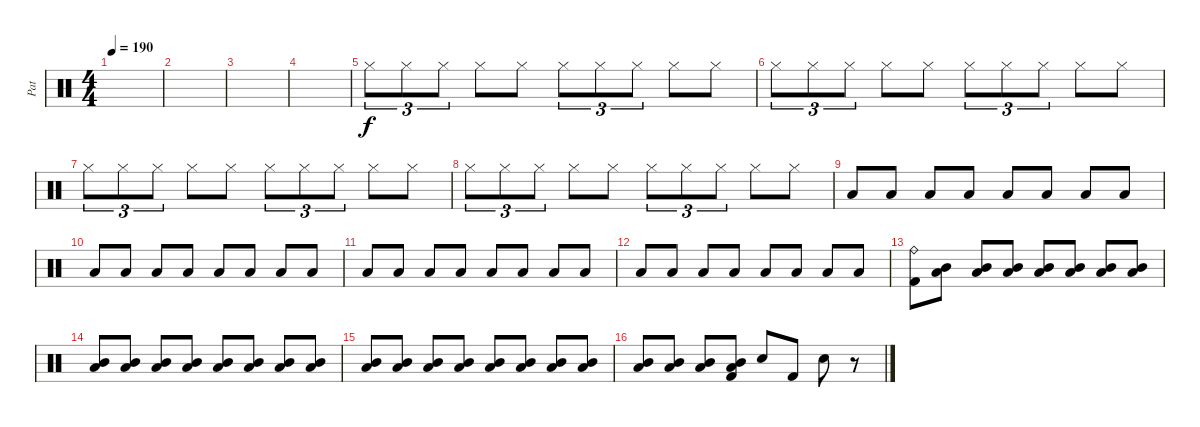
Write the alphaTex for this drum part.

\track ("Pat" "Pat") {instrument percussion}
\staff {score}
\articulation defaults
\ts (4 4)
\tempo 190
\clef neutral
\ks c
|
|
|
|
"Hi-Hat (closed)".8{tu (3 2)} "Hi-Hat (closed)".8{tu (3 2)} "Hi-Hat (closed)".8{tu (3 2)} "Hi-Hat (closed)".8 "Hi-Hat (closed)".8 "Hi-Hat (closed)".8{tu (3 2)} "Hi-Hat (closed)".8{tu (3 2)} "Hi-Hat (closed)".8{tu (3 2)} "Hi-Hat (closed)".8 "Hi-Hat (closed)".8 |
"Hi-Hat (closed)".8{tu (3 2)} "Hi-Hat (closed)".8{tu (3 2)} "Hi-Hat (closed)".8{tu (3 2)} "Hi-Hat (closed)".8 "Hi-Hat (closed)".8 "Hi-Hat (closed)".8{tu (3 2)} "Hi-Hat (closed)".8{tu (3 2)} "Hi-Hat (closed)".8{tu (3 2)} "Hi-Hat (closed)".8 "Hi-Hat (closed)".8 |
"Hi-Hat (closed)".8{tu (3 2)} "Hi-Hat (closed)".8{tu (3 2)} "Hi-Hat (closed)".8{tu (3 2)} "Hi-Hat (closed)".8 "Hi-Hat (closed)".8 "Hi-Hat (closed)".8{tu (3 2)} "Hi-Hat (closed)".8{tu (3 2)} "Hi-Hat (closed)".8{tu (3 2)} "Hi-Hat (closed)".8 "Hi-Hat (closed)".8 |
"Hi-Hat (closed)".8{tu (3 2)} "Hi-Hat (closed)".8{tu (3 2)} "Hi-Hat (closed)".8{tu (3 2)} "Hi-Hat (closed)".8 "Hi-Hat (closed)".8 "Hi-Hat (closed)".8{tu (3 2)} "Hi-Hat (closed)".8{tu (3 2)} "Hi-Hat (closed)".8{tu (3 2)} "Hi-Hat (closed)".8 "Hi-Hat (closed)".8 |
"Low Tom (hit)".8 "Low Tom (hit)".8 "Low Tom (hit)".8 "Low Tom (hit)".8 "Low Tom (hit)".8 "Low Tom (hit)".8 "Low Tom (hit)".8 "Low Tom (hit)".8 |
"Low Tom (hit)".8 "Low Tom (hit)".8 "Low Tom (hit)".8 "Low Tom (hit)".8 "Low Tom (hit)".8 "Low Tom (hit)".8 "Low Tom (hit)".8 "Low Tom (hit)".8 |
"Low Tom (hit)".8 "Low Tom (hit)".8 "Low Tom (hit)".8 "Low Tom (hit)".8 "Low Tom (hit)".8 "Low Tom (hit)".8 "Low Tom (hit)".8 "Low Tom (hit)".8 |
"Low Tom (hit)".8 "Low Tom (hit)".8 "Low Tom (hit)".8 "Low Tom (hit)".8 "Low Tom (hit)".8 "Low Tom (hit)".8 "Low Tom (hit)".8 "Low Tom (hit)".8 |
("Ride (bell)" "Kick (hit) 2").8 ("Mid Tom (hit)" "Low Tom (hit)").8 ("Mid Tom (hit)" "Low Tom (hit)").8 ("Mid Tom (hit)" "Low Tom (hit)").8 ("Mid Tom (hit)" "Low Tom (hit)").8 ("Mid Tom (hit)" "Low Tom (hit)").8 ("Mid Tom (hit)" "Low Tom (hit)").8 ("Mid Tom (hit)" "Low Tom (hit)").8 |
("Mid Tom (hit)" "Low Tom (hit)").8 ("Mid Tom (hit)" "Low Tom (hit)").8 ("Mid Tom (hit)" "Low Tom (hit)").8 ("Mid Tom (hit)" "Low Tom (hit)").8 ("Mid Tom (hit)" "Low Tom (hit)").8 ("Mid Tom (hit)" "Low Tom (hit)").8 ("Mid Tom (hit)" "Low Tom (hit)").8 ("Mid Tom (hit)" "Low Tom (hit)").8 |
("Mid Tom (hit)" "Low Tom (hit)").8 ("Mid Tom (hit)" "Low Tom (hit)").8 ("Mid Tom (hit)" "Low Tom (hit)").8 ("Mid Tom (hit)" "Low Tom (hit)").8 ("Mid Tom (hit)" "Low Tom (hit)").8 ("Mid Tom (hit)" "Low Tom (hit)").8 ("Mid Tom (hit)" "Low Tom (hit)").8 ("Mid Tom (hit)" "Low Tom (hit)").8 |
("Mid Tom (hit)" "Low Tom (hit)").8 ("Mid Tom (hit)" "Low Tom (hit)").8 ("Mid Tom (hit)" "Low Tom (hit)").8 ("Kick (hit) 2" "Mid Tom (hit)" "Low Tom (hit)").8 "Electric Snare (hit)".8 "Kick (hit) 2".8 "Electric Snare (hit)".8 r.8
